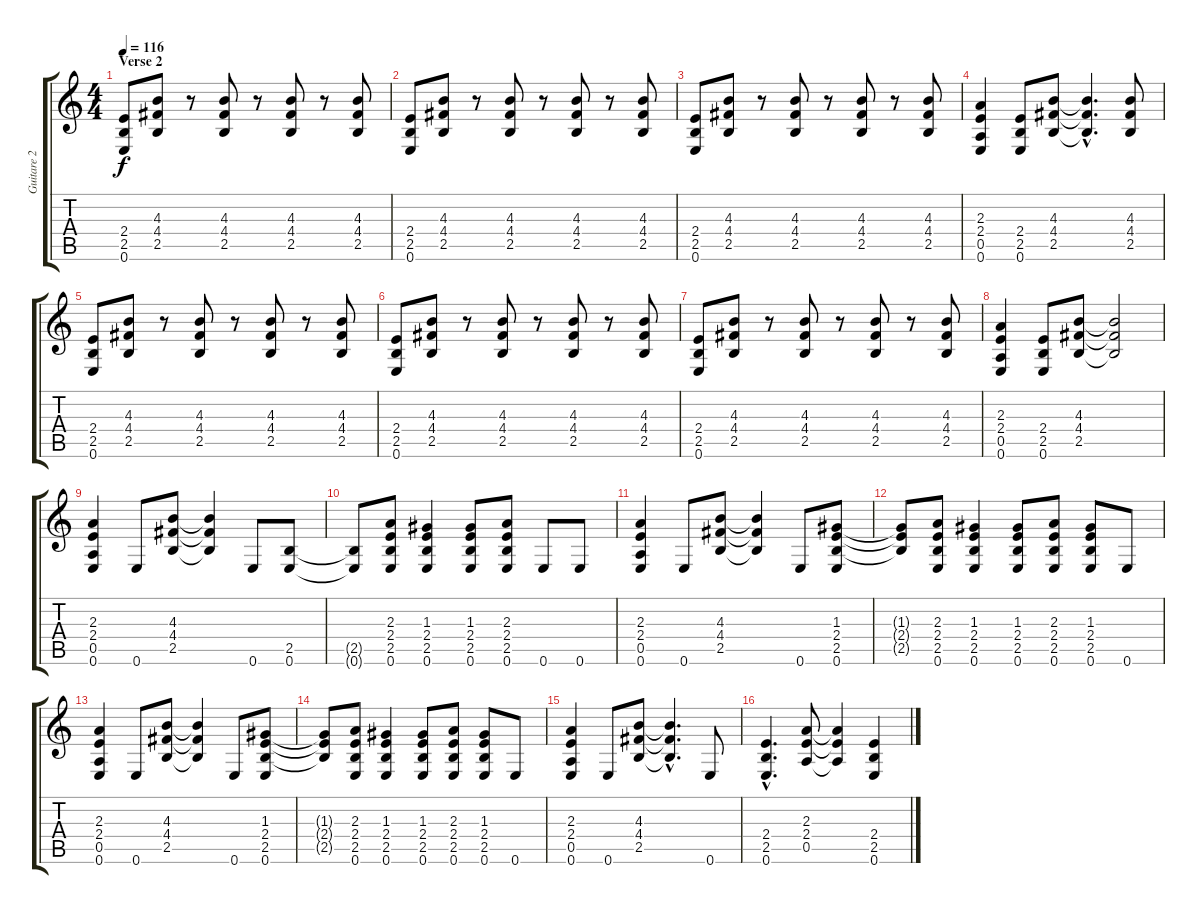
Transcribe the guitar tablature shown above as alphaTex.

\track ("Guitare 2" "Guitare 2") {instrument distortionguitar}
\staff {score tabs}
\tuning (E4 B3 G3 D3 A2 E2) {hide}
\ts (4 4)
\section ("" "Verse 2")
\tempo 116
\clef g2
\ks c
(2.4 2.5 0.6).8{dy f volume 14} (4.3 4.4 2.5).8 r.8 (4.3 4.4 2.5).8 r.8 (4.3 4.4 2.5).8 r.8 (4.3 4.4 2.5).8 |
(2.4 2.5 0.6).8 (4.3 4.4 2.5).8 r.8 (4.3 4.4 2.5).8 r.8 (4.3 4.4 2.5).8 r.8 (4.3 4.4 2.5).8 |
(2.4 2.5 0.6).8 (4.3 4.4 2.5).8 r.8 (4.3 4.4 2.5).8 r.8 (4.3 4.4 2.5).8 r.8 (4.3 4.4 2.5).8 |
(2.3 2.4 0.5 0.6).4 (2.4 2.5 0.6).8 (4.3 4.4 2.5).8 (4.3{hac t} 4.4{hac t} 2.5{hac t}).4{d} (4.3 4.4 2.5).8 |
(2.4 2.5 0.6).8 (4.3 4.4 2.5).8 r.8 (4.3 4.4 2.5).8 r.8 (4.3 4.4 2.5).8 r.8 (4.3 4.4 2.5).8 |
(2.4 2.5 0.6).8 (4.3 4.4 2.5).8 r.8 (4.3 4.4 2.5).8 r.8 (4.3 4.4 2.5).8 r.8 (4.3 4.4 2.5).8 |
(2.4 2.5 0.6).8 (4.3 4.4 2.5).8 r.8 (4.3 4.4 2.5).8 r.8 (4.3 4.4 2.5).8 r.8 (4.3 4.4 2.5).8 |
(2.3 2.4 0.5 0.6).4 (2.4 2.5 0.6).8 (4.3 4.4 2.5).8 (4.3{t} 4.4{t} 2.5{t}).2 |
(2.3 2.4 0.5 0.6).4 0.6.8 (4.3 4.4 2.5).8 (4.3{t} 4.4{t} 2.5{t}).4 0.6.8 (2.5 0.6).8 |
(2.5{t} 0.6{t}).8 (2.3 2.4 2.5 0.6).8 (1.3 2.4 2.5 0.6).4 (1.3 2.4 2.5 0.6).8 (2.3 2.4 2.5 0.6).8 0.6.8 0.6.8 |
(2.3 2.4 0.5 0.6).4 0.6.8 (4.3 4.4 2.5).8 (4.3{t} 4.4{t} 2.5{t}).4 0.6.8 (1.3 2.4 2.5 0.6).8 |
(1.3{t} 2.4{t} 2.5{t}).8 (2.3 2.4 2.5 0.6).8 (1.3 2.4 2.5 0.6).4 (1.3 2.4 2.5 0.6).8 (2.3 2.4 2.5 0.6).8 (1.3 2.4 2.5 0.6).8 0.6.8 |
(2.3 2.4 0.5 0.6).4 0.6.8 (4.3 4.4 2.5).8 (4.3{t} 4.4{t} 2.5{t}).4 0.6.8 (1.3 2.4 2.5 0.6).8 |
(1.3{t} 2.4{t} 2.5{t}).8 (2.3 2.4 2.5 0.6).8 (1.3 2.4 2.5 0.6).4 (1.3 2.4 2.5 0.6).8 (2.3 2.4 2.5 0.6).8 (1.3 2.4 2.5 0.6).8 0.6.8 |
(2.3 2.4 0.5 0.6).4 0.6.8 (4.3 4.4 2.5).8 (4.3{hac t} 4.4{hac t} 2.5{hac t}).4{d} 0.6.8 |
(2.4{hac} 2.5{hac} 0.6{hac}).4{d} (2.3 2.4 0.5).8 (2.3{t} 2.4{t} 0.5{t}).4 (2.4 2.5 0.6).4
